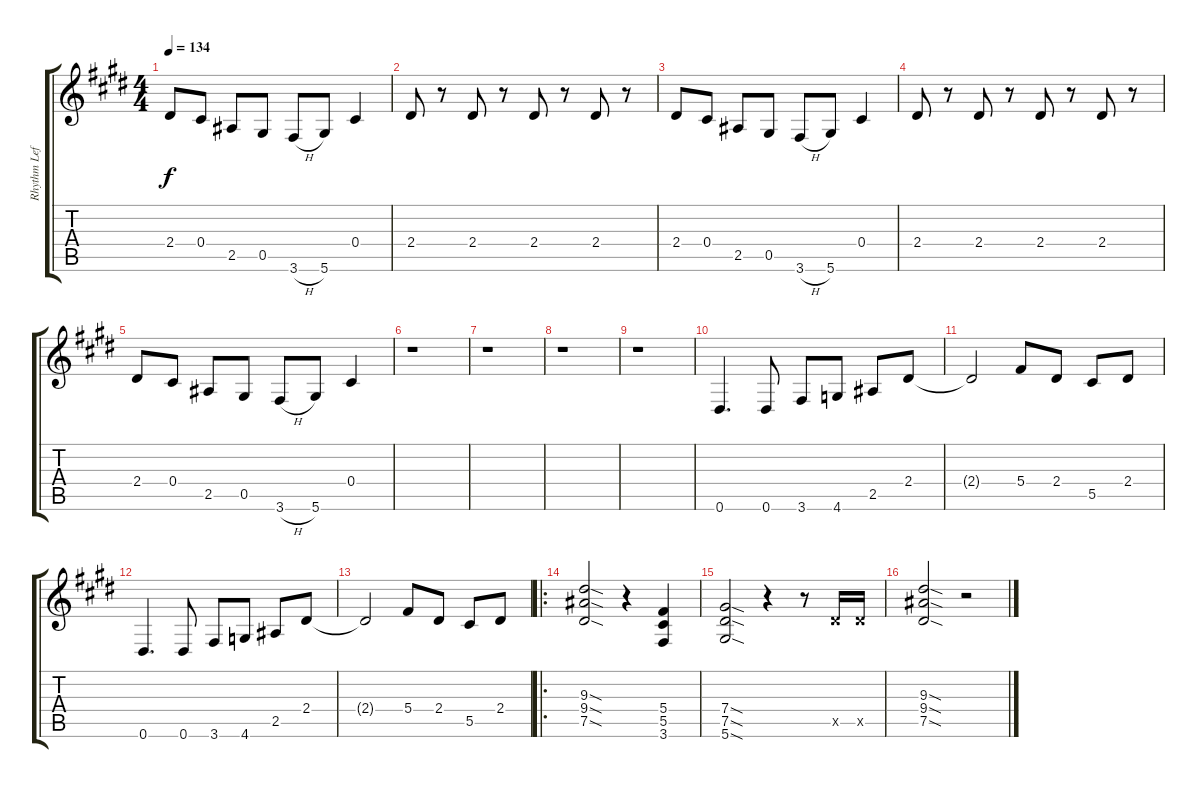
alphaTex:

\track ("Rhythm Left" "Rhythm Lef") {instrument distortionguitar}
\staff {score tabs}
\tuning (Eb4 Bb3 Gb3 Db3 Ab2 Eb2) {hide}
\ts (4 4)
\tempo 134
\clef g2
\ks c#minor
2.4.8{dy f} 0.4.8 2.5.8 0.5.8 3.6{h}.8 5.6.8 0.4.4 |
\ks e
2.4.8 r.8 2.4.8 r.8 2.4.8 r.8 2.4.8 r.8 |
\ks c#minor
2.4.8 0.4.8 2.5.8 0.5.8 3.6{h}.8 5.6.8 0.4.4 |
2.4.8 r.8 2.4.8 r.8 2.4.8 r.8 2.4.8 r.8 |
2.4.8 0.4.8 2.5.8 0.5.8 3.6{h}.8 5.6.8 0.4.4 |
\ks e
r.1 |
\ks c#minor
r.1 |
r.1 |
r.1 |
\ks e
0.6.4{d} 0.6.8 3.6.8 4.6.8 2.5.8 2.4.8 |
\ks c#minor
2.4{t}.2 5.4.8 2.4.8 5.5.8 2.4.8 |
0.6.4{d} 0.6.8 3.6.8 4.6.8 2.5.8 2.4.8 |
2.4{t}.2 5.4.8 2.4.8 5.5.8 2.4.8 |
\ro
\ks e
(9.3{sod} 9.4{sod} 7.5{sod}).2 r.4 (5.4 5.5 3.6).4 |
\ks c#minor
(7.4{sod} 7.5{sod} 5.6{sod}).2 r.4 r.8 7.5{x}.16 7.5{x}.16 |
(9.3{sod} 9.4{sod} 7.5{sod}).2 r.2
